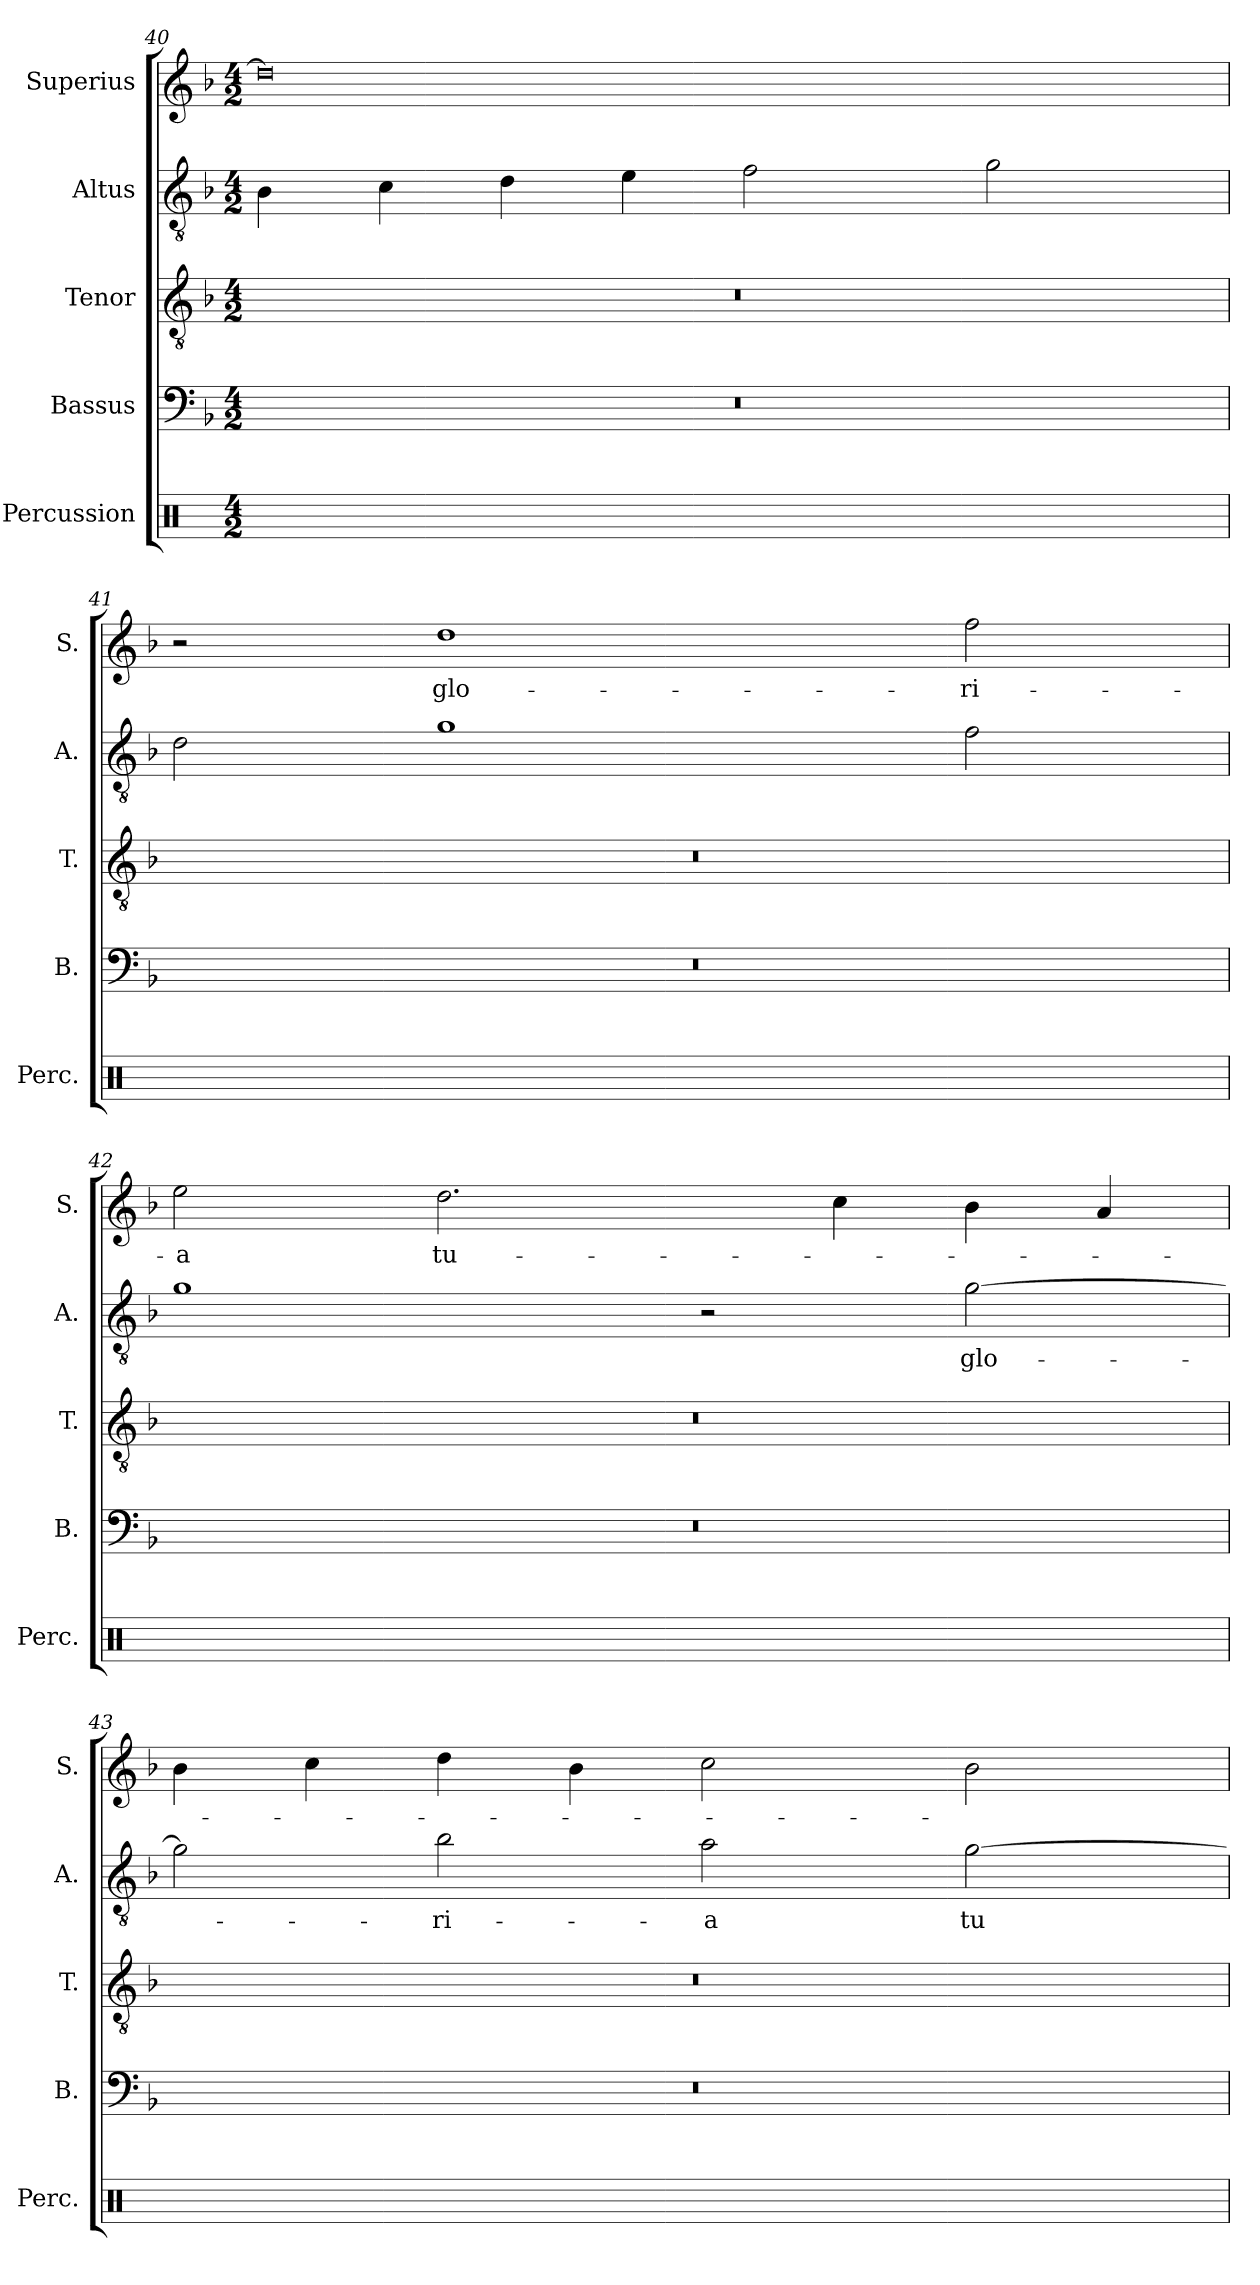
**kern	**kern	**kern	**kern	**text	**kern	**text
*part5	*part4	*part3	*part2	*part2	*part1	*part1
*staff5	*staff4	*staff3	*staff2	*staff2	*staff1	*staff1
*I"Percussion	*I"Bassus	*I"Tenor	*I"Altus	*	*I"Superius	*
*I'Perc.	*I'B.	*I'T.	*I'A.	*	*I'S.	*
!!LO:LB:g=z
*clefX	*clefF4	*clefGv2	*clefGv2	*	*clefG2	*
*	*	*ITrd7c12	*ITrd7c12	*	*	*
*k[]	*k[b-]	*k[b-]	*k[b-]	*	*k[b-]	*
*C:	*F:	*F:	*F:	*	*F:	*
*M4/2	*M4/2	*M4/2	*M4/2	*	*M4/2	*
=40	=40	=40	=40	=40	=40	=40
!	!LO:N:vis=1	!LO:N:vis=1	!	!	!	!
16Rei/LLyy	0r	0r	4BB-i\	.	0ddi]	.
16Rei/yy	.	.	.	.	.	.
16Rei/yy	.	.	.	.	.	.
16Rei/JJyy	.	.	.	.	.	.
16Rei/LLyy	.	.	4Ci\	.	.	.
16Rei/yy	.	.	.	.	.	.
16Rei/yy	.	.	.	.	.	.
16Rei/JJyy	.	.	.	.	.	.
16Rei/LLyy	.	.	4Di\	.	.	.
16Rei/yy	.	.	.	.	.	.
16Rei/yy	.	.	.	.	.	.
16Rei/JJyy	.	.	.	.	.	.
16Rei/LLyy	.	.	4Ei\	.	.	.
16Rei/yy	.	.	.	.	.	.
16Rei/yy	.	.	.	.	.	.
16Rei/JJyy	.	.	.	.	.	.
16Rei/LLyy	.	.	2Fi\	.	.	.
16Rei/yy	.	.	.	.	.	.
16Rei/yy	.	.	.	.	.	.
16Rei/JJyy	.	.	.	.	.	.
16Rei/LLyy	.	.	.	.	.	.
16Rei/yy	.	.	.	.	.	.
16Rei/yy	.	.	.	.	.	.
16Rei/JJyy	.	.	.	.	.	.
16Rei/LLyy	.	.	2Gi\	.	.	.
16Rei/yy	.	.	.	.	.	.
16Rei/yy	.	.	.	.	.	.
16Rei/JJyy	.	.	.	.	.	.
16Rei/LLyy	.	.	.	.	.	.
16Rei/yy	.	.	.	.	.	.
16Rei/yy	.	.	.	.	.	.
16Rei/JJyy	.	.	.	.	.	.
=41	=41	=41	=41	=41	=41	=41
!	!LO:N:vis=1	!LO:N:vis=1	!	!	!	!
16Rei/LLyy	0r	0r	2Di\	.	2r	.
16Rei/yy	.	.	.	.	.	.
16Rei/yy	.	.	.	.	.	.
16Rei/JJyy	.	.	.	.	.	.
16Rei/LLyy	.	.	.	.	.	.
16Rei/yy	.	.	.	.	.	.
16Rei/yy	.	.	.	.	.	.
16Rei/JJyy	.	.	.	.	.	.
!	!	!	!	!	!	!LO:LY:b:color=#000000
16Rei/LLyy	.	.	1Gi	.	1ddi	glo-
16Rei/yy	.	.	.	.	.	.
16Rei/yy	.	.	.	.	.	.
16Rei/JJyy	.	.	.	.	.	.
16Rei/LLyy	.	.	.	.	.	.
16Rei/yy	.	.	.	.	.	.
16Rei/yy	.	.	.	.	.	.
16Rei/JJyy	.	.	.	.	.	.
16Rei/LLyy	.	.	.	.	.	.
16Rei/yy	.	.	.	.	.	.
16Rei/yy	.	.	.	.	.	.
16Rei/JJyy	.	.	.	.	.	.
16Rei/LLyy	.	.	.	.	.	.
16Rei/yy	.	.	.	.	.	.
16Rei/yy	.	.	.	.	.	.
16Rei/JJyy	.	.	.	.	.	.
!	!	!	!	!	!	!LO:LY:b:color=#000000
16Rei/LLyy	.	.	2Fi\	.	2ffi\	-ri-
16Rei/yy	.	.	.	.	.	.
16Rei/yy	.	.	.	.	.	.
16Rei/JJyy	.	.	.	.	.	.
16Rei/LLyy	.	.	.	.	.	.
16Rei/yy	.	.	.	.	.	.
16Rei/yy	.	.	.	.	.	.
16Rei/JJyy	.	.	.	.	.	.
=42	=42	=42	=42	=42	=42	=42
!	!LO:N:vis=1	!LO:N:vis=1	!	!	!	!
!	!	!	!	!	!	!LO:LY:b:color=#000000
16Rei/LLyy	0r	0r	1Gi	.	2eei\	-a
16Rei/yy	.	.	.	.	.	.
16Rei/yy	.	.	.	.	.	.
16Rei/JJyy	.	.	.	.	.	.
16Rei/LLyy	.	.	.	.	.	.
16Rei/yy	.	.	.	.	.	.
16Rei/yy	.	.	.	.	.	.
16Rei/JJyy	.	.	.	.	.	.
!	!	!	!	!	!	!LO:LY:b:color=#000000
16Rei/LLyy	.	.	.	.	2.ddi\	tu-
16Rei/yy	.	.	.	.	.	.
16Rei/yy	.	.	.	.	.	.
16Rei/JJyy	.	.	.	.	.	.
16Rei/LLyy	.	.	.	.	.	.
16Rei/yy	.	.	.	.	.	.
16Rei/yy	.	.	.	.	.	.
16Rei/JJyy	.	.	.	.	.	.
16Rei/LLyy	.	.	2r	.	.	.
16Rei/yy	.	.	.	.	.	.
16Rei/yy	.	.	.	.	.	.
16Rei/JJyy	.	.	.	.	.	.
16Rei/LLyy	.	.	.	.	4cci\	.
16Rei/yy	.	.	.	.	.	.
16Rei/yy	.	.	.	.	.	.
16Rei/JJyy	.	.	.	.	.	.
!	!	!	!	!LO:LY:b:color=#000000	!	!
16Rei/LLyy	.	.	[>2Gi\	glo-	4b-i\	.
16Rei/yy	.	.	.	.	.	.
16Rei/yy	.	.	.	.	.	.
16Rei/JJyy	.	.	.	.	.	.
16Rei/LLyy	.	.	.	.	4ai/	.
16Rei/yy	.	.	.	.	.	.
16Rei/yy	.	.	.	.	.	.
16Rei/JJyy	.	.	.	.	.	.
=43	=43	=43	=43	=43	=43	=43
!	!LO:N:vis=1	!LO:N:vis=1	!	!	!	!
16Rei/LLyy	0r	0r	2Gi\]	.	4b-i\	.
16Rei/yy	.	.	.	.	.	.
16Rei/yy	.	.	.	.	.	.
16Rei/JJyy	.	.	.	.	.	.
16Rei/LLyy	.	.	.	.	4cci\	.
16Rei/yy	.	.	.	.	.	.
16Rei/yy	.	.	.	.	.	.
16Rei/JJyy	.	.	.	.	.	.
!	!	!	!	!LO:LY:b:color=#000000	!	!
16Rei/LLyy	.	.	2B-i\	-ri-	4ddi\	.
16Rei/yy	.	.	.	.	.	.
16Rei/yy	.	.	.	.	.	.
16Rei/JJyy	.	.	.	.	.	.
16Rei/LLyy	.	.	.	.	4b-i\	.
16Rei/yy	.	.	.	.	.	.
16Rei/yy	.	.	.	.	.	.
16Rei/JJyy	.	.	.	.	.	.
!	!	!	!	!LO:LY:b:color=#000000	!	!
16Rei/LLyy	.	.	2Ai\	-a	2cci\	.
16Rei/yy	.	.	.	.	.	.
16Rei/yy	.	.	.	.	.	.
16Rei/JJyy	.	.	.	.	.	.
16Rei/LLyy	.	.	.	.	.	.
16Rei/yy	.	.	.	.	.	.
16Rei/yy	.	.	.	.	.	.
16Rei/JJyy	.	.	.	.	.	.
!	!	!	!	!LO:LY:b:color=#000000	!	!
16Rei/LLyy	.	.	[>2Gi\	tu-	2b-i\	.
16Rei/yy	.	.	.	.	.	.
16Rei/yy	.	.	.	.	.	.
16Rei/JJyy	.	.	.	.	.	.
16Rei/LLyy	.	.	.	.	.	.
16Rei/yy	.	.	.	.	.	.
16Rei/yy	.	.	.	.	.	.
16Rei/JJyy	.	.	.	.	.	.
=	=	=	=	=	=	=
*-	*-	*-	*-	*-	*-	*-
